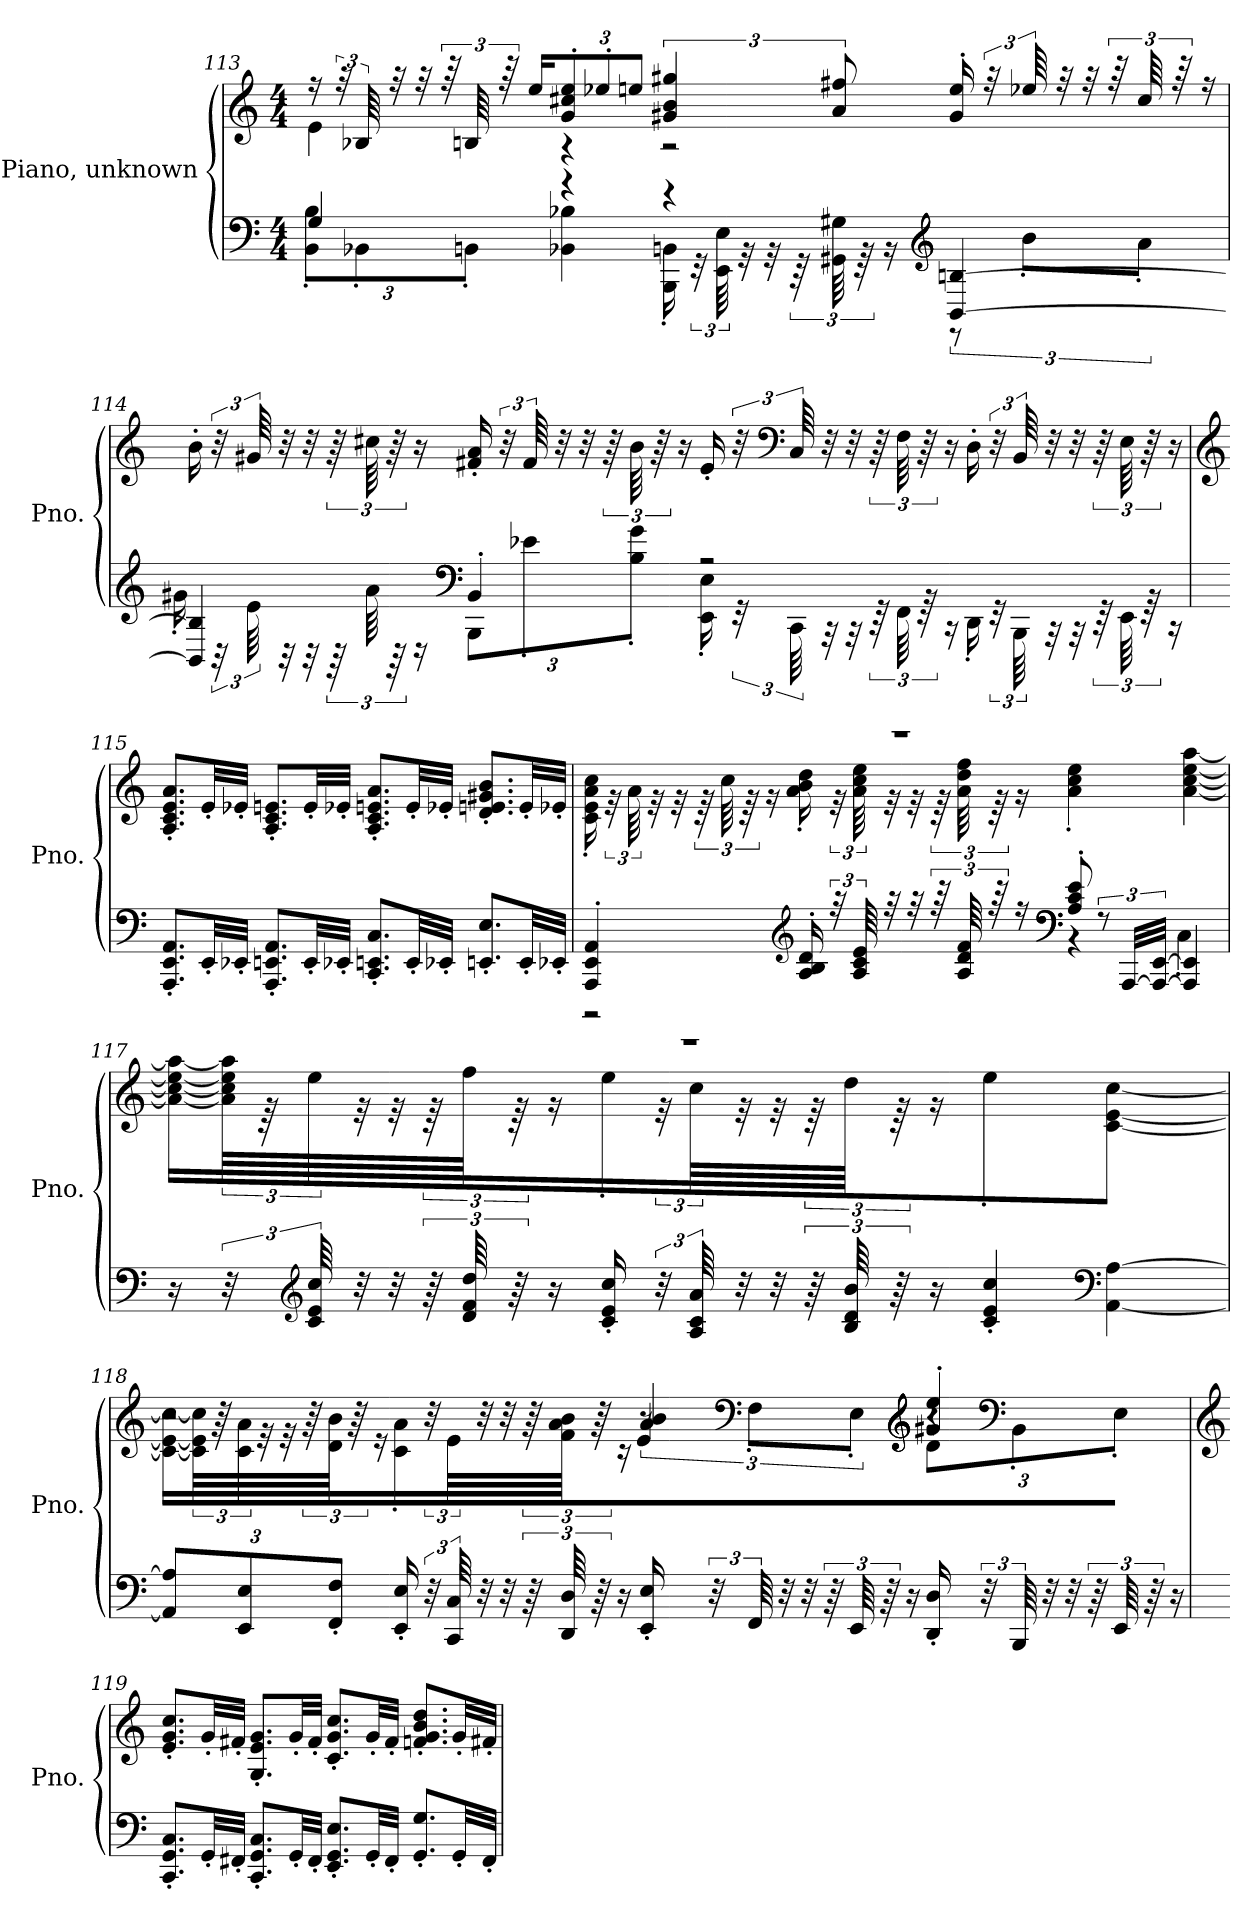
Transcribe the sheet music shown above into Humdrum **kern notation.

**kern	**kern
*part1	*part1
*staff2	*staff1
*I"Piano, unknown	*
*I'Pno.	*
!!LO:LB:g=z
*clefF4	*clefG2
*k[]	*k[]
*M4/4	*M4/4
=113	=113
*^	*
*	*Xbrackettup	*
*	*	*^
4G/	12BB\' 12B\'L	16r	4e\
.	.	48r	.
.	12BB-X'\	96B-X/	.
.	.	32r	.
.	.	32r	.
.	.	96r	.
.	12BBn'\J	96Bn/	.
.	.	96r	.
.	.	16ee/KL	.
*	*	*Xbrackettup	*
4r	4BB-X\ 4B-X\	12g/' 12cc#X/' 12ee/'	4r
.	.	12ee-X'/	.
.	.	12een/J	.
*	*	*brackettup	*
4r	16BBB\' 16BBn\'	6g#X/ 6b/ 6gg#X/	2r
*	*brackettup	*	*
.	48r	.	.
.	96EE\ 96E\	.	.
.	32r	.	.
.	32r	.	.
.	96r	.	.
.	96GG#X\ 96G#X\	12a/ 12ff#X/	.
.	96r	.	.
.	16r	.	.
*clefG2	*	*	*
[4BB/ [4Bn/	12r	16g#/' 16ee/'	.
.	.	48r	.
.	12b'\L	96ee-X/	.
.	.	32r	.
.	.	32r	.
.	.	96r	.
.	12a'\J	96cc#/	.
.	.	96r	.
.	.	16r	.
*	*	*v	*v
!!LO:LB:g=z
=114	=114	=114
4BB/] 4B/]	16g#X'\	16b'\
.	48r	48r
.	96e\	96g#X/
.	32r	32r
.	32r	32r
.	96r	96r
.	96a\	96cc#X\
.	96r	96r
.	16r	16r
*clefF4	*	*
*	*Xbrackettup	*
4BB'/	12BBB\L	16f#X/' 16a/'
.	.	48r
.	12e-X'\	96f#/
.	.	32r
.	.	32r
.	.	96r
.	12B\' 12g#\'J	96b\
.	.	96r
.	.	16r
2r	16EE\' 16E\'	16e'/
*	*brackettup	*
.	48r	48r
*	*	*clefF4
.	96CC\	96C/
.	32r	32r
.	32r	32r
.	96r	96r
.	96FF\	96F\
.	96r	96r
.	16r	16r
.	16DD'\	16D'\
.	48r	48r
.	96BBB\	96BB/
.	32r	32r
.	32r	32r
.	96r	96r
.	96EE\	96E\
.	96r	96r
.	16r	16r
*v	*v	*
!!LO:PB:g=z
=115	=115
*	*clefG2
8.AAA/' 8.EE/' 8.AA/'L	8.A/' 8.c/' 8.e/' 8.a/'L
32EE'/LL	32e'/LL
32EE-X'/JJJ	32e-X'/JJJ
8.AAA/' 8.EEn/' 8.AA/'L	8.A/' 8.c/' 8.en/'L
32EE'/LL	32e'/LL
32EE-X'/JJJ	32e-X'/JJJ
8.CC/' 8.EEn/' 8.C/'L	8.A/' 8.c/' 8.en/' 8.a/'L
32EE'/LL	32e'/LL
32EE-X'/JJJ	32e-X'/JJJ
8.EEn/' 8.E/'L	8.d/' 8.en/' 8.g#X/' 8.b/'L
32EE'/LL	32e'/LL
32EE-X'/JJJ	32e-X'/JJJ
!!LO:LB:g=z
=116	=116
*^	*^
4AAA/' 4EE/' 4AA/'	2r	1r	16c\' 16e\' 16a\' 16cc\'
.	.	.	48r
.	.	.	96a\
.	.	.	32r
.	.	.	32r
.	.	.	96r
.	.	.	96cc\
.	.	.	96r
.	.	.	16r
*clefG2	*	*	*
16A/' 16B/' 16d/'	.	.	16a\' 16b\' 16dd\'
48r	.	.	48r
96A/ 96c/ 96e/	.	.	96a\ 96cc\ 96ee\
32r	.	.	32r
32r	.	.	32r
96r	.	.	96r
96A/ 96d/ 96f/	.	.	96a\ 96dd\ 96ff\
96r	.	.	96r
16r	.	.	16r
*clefF4	*	*	*
8A/' 8c/' 8e/'	4r	.	4a\' 4cc\' 4ee\'
12r	.	.	.
[48AAA/LLL	.	.	.
48AAA/_ [48EE/JJJ	.	.	.
4AAA/] 4EE/]	4C'\	.	[4a\ [4cc\ [4ee\ [4aa\
*v	*v	*	*
!!LO:LB:g=z	!!
=117	=117	=117
16r	1r	16a\_ 16cc\_ 16ee\_ 16aa\_LL
48r	.	96a\] 96cc\] 96ee\] 96aa\]JJkk
.	.	96r
*clefG2	*	*
96c/ 96e/ 96cc/	.	96ee\
32r	.	32r
32r	.	32r
96r	.	96r
96d/ 96f/ 96dd/	.	96ff\
96r	.	96r
16r	.	16r
16c/' 16e/' 16cc/'	.	16ee'\
48r	.	48r
96A/ 96c/ 96a/	.	96cc\
32r	.	32r
32r	.	32r
96r	.	96r
96B/ 96d/ 96b/	.	96dd\
96r	.	96r
16r	.	16r
4c/' 4e/' 4cc/'	.	4ee'\
*clefF4	*	*
[4AA\ [4A\	.	[4c\ [4e\ [4cc\
*	*v	*v
!!LO:LB:g=z
=118	=118
*Xbrackettup	*
*	*^
*	*	*^
12AA/] 12A/]L	2r	16c\_ 16e\_ 16cc\_LL	2r
.	.	96c\] 96e\] 96cc\]JJkk	.
.	.	96r	.
12EE/ 12E/	.	96c\ 96a\	.
.	.	32r	.
.	.	32r	.
.	.	96r	.
12FF/' 12F/'J	.	96d\ 96b\	.
.	.	96r	.
.	.	16r	.
16EE/' 16E/'	.	16c\' 16a\'	.
*brackettup	*	*	*
48r	.	48r	.
96CC/ 96C/	.	96e\	.
32r	.	32r	.
32r	.	32r	.
96r	.	96r	.
96DD/ 96D/	.	96f\ 96a\ 96b\	.
96r	.	96r	.
16r	.	16r	.
16EE/' 16E/'	4a/ 4b/	12r	4e/
48r	.	.	.
*	*clefF4	*	*
96FF/	.	12F'\L	.
32r	.	.	.
32r	.	.	.
96r	.	.	.
96EE/	.	12E'\J	.
96r	.	.	.
16r	.	.	.
*	*clefG2	*	*
*	*	*Xbrackettup	*
16DD/' 16D/'	4g#X/' 4ee/'	12d\L	4r
48r	.	.	.
*	*clefF4	*	*
96BBB/	.	12BB'\	.
32r	.	.	.
32r	.	.	.
96r	.	.	.
96EE/	.	12E'\J	.
96r	.	.	.
16r	.	.	.
*	*v	*v	*v
!!LO:LB:g=z
=119	=119
*	*clefG2
8.CC/' 8.GG/' 8.C/'L	8.e/' 8.g/' 8.cc/'L
32GG'/LL	32g'/LL
32FF#X'/JJJ	32f#X'/JJJ
8.CC/' 8.GG/' 8.C/'L	8.G/' 8.e/' 8.g/'L
32GG'/LL	32g'/LL
32FF#'/JJJ	32f#'/JJJ
8.EE/' 8.GG/' 8.E/'L	8.c/' 8.g/' 8.cc/'L
32GG'/LL	32g'/LL
32FF#'/JJJ	32f#'/JJJ
8.GG/' 8.G/'L	8.fn/' 8.g/' 8.b/' 8.dd/'L
32GG'/LL	32g'/LL
32FF#'/JJJ	32f#X'/JJJ
=	=
*-	*-
